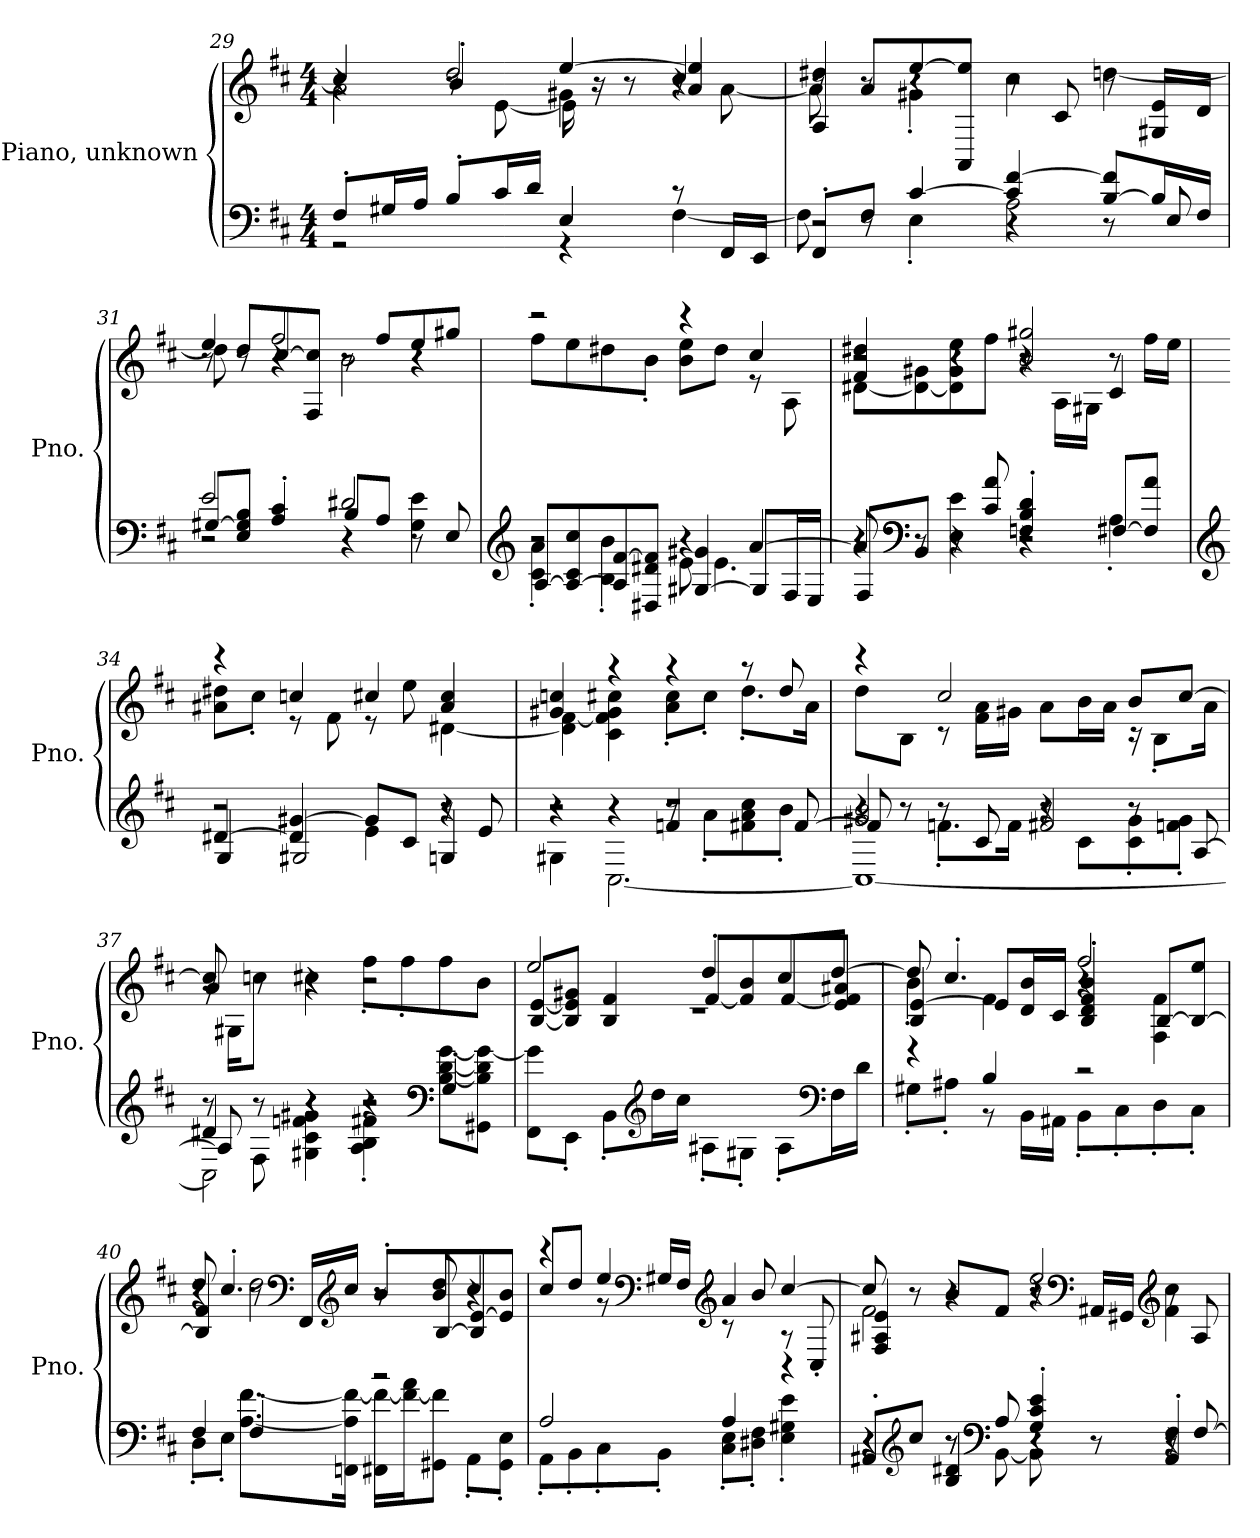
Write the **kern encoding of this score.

**kern	**kern
*part1	*part1
*staff2	*staff1
*I"Piano, unknown	*
*I'Pno.	*
*clefF4	*clefG2
*k[f#c#]	*k[f#c#]
*M4/4	*M4/4
=29	=29
*^	*^
*	*	*	*^
*	*	*	*	*^
8F#'/L	2r	4cc#/]	2a\	4r	4r
16G#X/L	.	.	.	.	.
16A/JJ	.	.	.	.	.
8B'/L	.	2dd/	.	4b'/	8r
16c#/L	.	.	.	.	[8e\
16d/JJ	.	.	.	.	.
4E/	4r	.	4g#X\	[4ee/	16e\]
.	.	.	.	.	16r
.	.	.	.	.	8r
8r	[4F#\	4cc#/	8r	4a/ 4ee/]	4r
16FF#/LL	.	.	[8a\	.	.
16EE/JJ	.	.	.	.	.
*	*	*	*	*v	*v
=30	=30	=30	=30	=30
*	*^	*	*	*
8FF#'/L	8F#\]	2r	4A/ 4dd#X/	8a\]	8r
8F#/J	8r	.	.	8r	8a/L
[4c#/	4E'\	.	4r	4g#X'\	[8ee/
.	.	.	.	.	8AA/ 8ee/]J
4c#/] [4f#/	2A\	4r	2r	4cc#\	8r
.	.	.	.	.	8c#/
[8B/ 8f#/]L	.	8r	.	[4ddn\	8r
16B/L]	.	8E/	.	.	16G#X/ 16e/LL
16F#/JJ	.	.	.	.	16d/JJ
!!LO:LB:g=z	!!	!!
=31	=31	=31	=31	=31	=31
2e/	2r	[8G#X/L	4ee/	8dd\]	8r
.	.	8E/ 8G#/] 8B/J	.	8r	8dd/L
.	.	4A/' 4c#/'	2ff#/	4r	[8cc#/
.	.	.	.	.	8F#/ 8cc#/]J
2d#X/	4r	8B/L	.	2b\	8r
.	.	8A/J	.	.	8ff#/L
.	4G#\ 4e\	8r	4r	.	8ee/
.	.	8E/	.	.	8gg#X/J
*	*	*	*v	*v	*v
=32	=32	=32	=32
*clefG2	*	*	*
*	*	*	*^
2r	4c#\' 4a\'	[8A/L	2r	8ff#\L
.	.	8A/_ 8c#/ 8cc#/	.	8ee\
.	4B\' 4b\'	8A/] [8f#/	.	8dd#X\
.	.	8D#X/ 8d#X/ 8f#/]J	.	8b'\J
4r	8e\	[4G#X/ 4g#X/	4r	8b\ 8ee\L
.	4.e\	.	.	8dd#\J
[4a/	.	8G#/L]	4cc#/	8r
.	.	16F#/L	.	8A\
.	.	16E/JJ	.	.
!!LO:LB:g=z
=33	=33	=33	=33	=33
*	*	*	*	*^
8a/]	4r	8F#/L	4f#/ 4dd#X/	[8d#X\L	2r
*clefF4	*	*	*	*	*
8r	.	8BB/J	.	8d#\_ 8g#X\	.
4r	4E\ 4e\	8r	4r	8d#\] 8g#\ 8ee\	.
.	.	8c#/ 8a/	.	8ff#\J	.
2r	4r	4Fn/' 4B/' 4d/'	2b/ 2gg#X/	8r	4r
.	.	.	.	16A\LL	.
.	.	.	.	16G#X\JJ	.
.	4A'\	[8F#X/L	.	8r	4c#/
.	.	8F#/] 8a/J	.	16ff#\LL	.
.	.	.	.	16ee\JJ	.
*	*	*	*v	*v	*v
=34	=34	=34	=34
*clefG2	*	*	*
*	*	*	*^
[4d#X/	2r	4G/	4r	8a#X\ 8dd#X\L
.	.	.	.	8cc#'\J
4d#/] [4g#X/	.	2G#X/	4ccn/	8r
.	.	.	.	8f#\
8g#/L]	4e\	.	4cc#X/	8r
8c#/J	.	.	.	8ee\
8r	4r	4Gn/	4a#/ 4cc#/	[4d#X\
8e/	.	.	.	.
=35	=35	=35	=35	=35
*	*	*^	*	*
1r	4G#X\	2r	4r	4g#X/ 4ccn/	4d#\] [4f#\
.	4r	.	[2.C#\	4r	4c#\ 4f#\] 4g#\ 4cc#X\
.	8r	4fn/	.	4r	8a\' 8cc#\'L
.	8a'\L	.	.	.	8cc#'\J
.	8f#X\ 8a\ 8cc#\	8r	.	8r	8.dd'\L
.	8b'\J	[8f#/	.	8dd/	.
.	.	.	.	.	16a\Jk
!!LO:LB:g=z	!!
=36	=36	=36	=36	=36	=36
2g#X/ 2b/	4r	8f#/]	1C#_	4r	8dd\L
.	.	8r	.	.	8B\J
.	8.fn'\L	8r	.	2cc#/	8r
.	.	8c#/	.	.	16f#\ 16a\LL
.	16f\Jk	.	.	.	16g#X\JJ
2f#X/	8r	4r	.	.	8a\L
.	8c#\L	.	.	.	16b\L
.	.	.	.	.	16a\JJ
.	8c#\' 8g#\'	8r	.	8b/L	16r
.	.	.	.	.	8B'\L
.	8fn\' 8g#\'J	[8A/	.	[8cc#/J	.
.	.	.	.	.	16a\Jk
=37	=37	=37	=37	=37	=37
*	*	*	*	*	*^
4d#X/	8r	8A/]	2C#\]	8cc#/]	16r	4a/
.	.	.	.	.	16G#X\KL	.
.	8F#\	8r	.	8r	8ccn\J	.
4r	4G#X\ 4c#\ 4fn\ 4g#X\	4r	.	4r	4cc#X\	4r
2r	4A\' 4B\' 4f#X\'	4r	2r	2r	8ff#'\L	2r
.	.	.	.	.	8ff#'\	.
*clefF4	*	*	*	*	*	*
.	[8B\ [8d#\ [8g#\L	4G#'/	.	.	8ff#\	.
.	8GG#X\ 8B\] 8d#\] 8g#\_J	.	.	.	8b\J	.
*	*v	*v	*v	*	*	*
*	*	*	*v	*v
!!LO:LB:g=z
=38	=38	=38	=38
1r	8FF#\ 8g#\]L	2ee/	[8B/ [8e/L
.	8EE'\J	.	8B/] 8e/] 8g#X/J
.	8BB'\L	.	4B/ 4f#/
*clefG2	*	*	*
.	16dd\L	.	.
.	16cc#\JJ	.	.
.	8A#X'\L	4dd'/	[8f#/L
.	8G#X'\J	.	8f#/] 8b/
.	8A#'\L	8cc#/L	[8f#/
*clefF4	*	*	*
.	16F#\L	[8dd/J	8e/ 8f#/] 8a#X/J
.	16d\JJ	.	.
=39	=39	=39	=39
*	*	*	*^
4r	8G#X'\L	8dd/]	4b'\	4B/ [4e/
.	8A#X'\J	4.cc#'/	.	.
4B/	8r	.	4f#\	8e/L]
.	16BB\LL	.	.	16d/ 16b/L
.	16AA#X\JJ	.	.	16c#/JJ
2r	8BB'\L	2ff#/	4r	4B/' 4d/' 4f#/' 4b/'
.	8C#'\	.	.	.
.	8D'\	.	4F#\ 4f#\	[8B/L
.	8C#'\J	.	.	8B/_ 8ee/J
!!LO:LB:g=z	!!	!!
=40	=40	=40	=40	=40
4F#/	8D'\L	8dd/	4r	4B/] 4f#/
.	8E'\J	4.cc#'/	.	.
4F#'/	[8.A\ [8.f#\L	.	2dd\	8r
*	*	*clefF4	*	*
.	.	.	.	16FF#/LL
*	*	*clefG2	*	*
.	16FFn\ 16A\] 16f#\_Jk	.	.	16cc#/JJ
2r	16FF#X\ 16f#\_LL	8r	.	8b'/L
.	16f#\_ 16a\J	.	.	.
.	8GG#X\ 8f#\]J	8b/ 8dd/	.	[8B/
.	8AA'\L	4cc#'/	4r	8B/] [8e/
.	8GG#\' 8E\'J	.	.	8e/] 8b/J
*	*	*	*v	*v
=41	=41	=41	=41
2A/	8AA'\L	4r	8cc#/L
.	8BB'\	.	8dd/J
.	8C#'\	4ee/	8r
*	*	*clefF4	*
.	8BB'\J	.	16G#X/LL
.	.	.	16F#/JJ
*	*	*clefG2	*
4A/	8C#\' 8E\'L	4a/	8r
.	8D#X\' 8F#\'J	.	8b/
4r	4E\' 4G#X\' 4e\'	[4cc#/	8r
.	.	.	8C#'/
!!LO:PB:g=z
=42	=42	=42	=42
*	*^	*	*^
4r	4r	8AA#X'/L	8cc#/]	2f#\	4F#/ 4A#X/ 4e/
*clefG2	*	*	*	*	*
.	.	8cc#/J	8r	.	.
4B/ 4d#X/	8r	8r	4r	.	8b/L
*clefF4	*	*	*	*	*
.	[8BB\	8A/	.	.	8f#/J
4r	8BB\]	4G/' 4c#/' 4e/'	2ee/	4r	8r
*	*	*	*clefF4	*	*
.	8r	.	.	.	16AA#X/LL
.	.	.	.	.	16GG#X/JJ
*	*	*	*clefG2	*	*
8r	4r	4AA#/' 4F#/'	.	4f#\ 4cc#\	8r
[8F#/	.	.	.	.	8A#/
*v	*v	*v	*	*	*
*	*v	*v	*v
=	=
*-	*-
